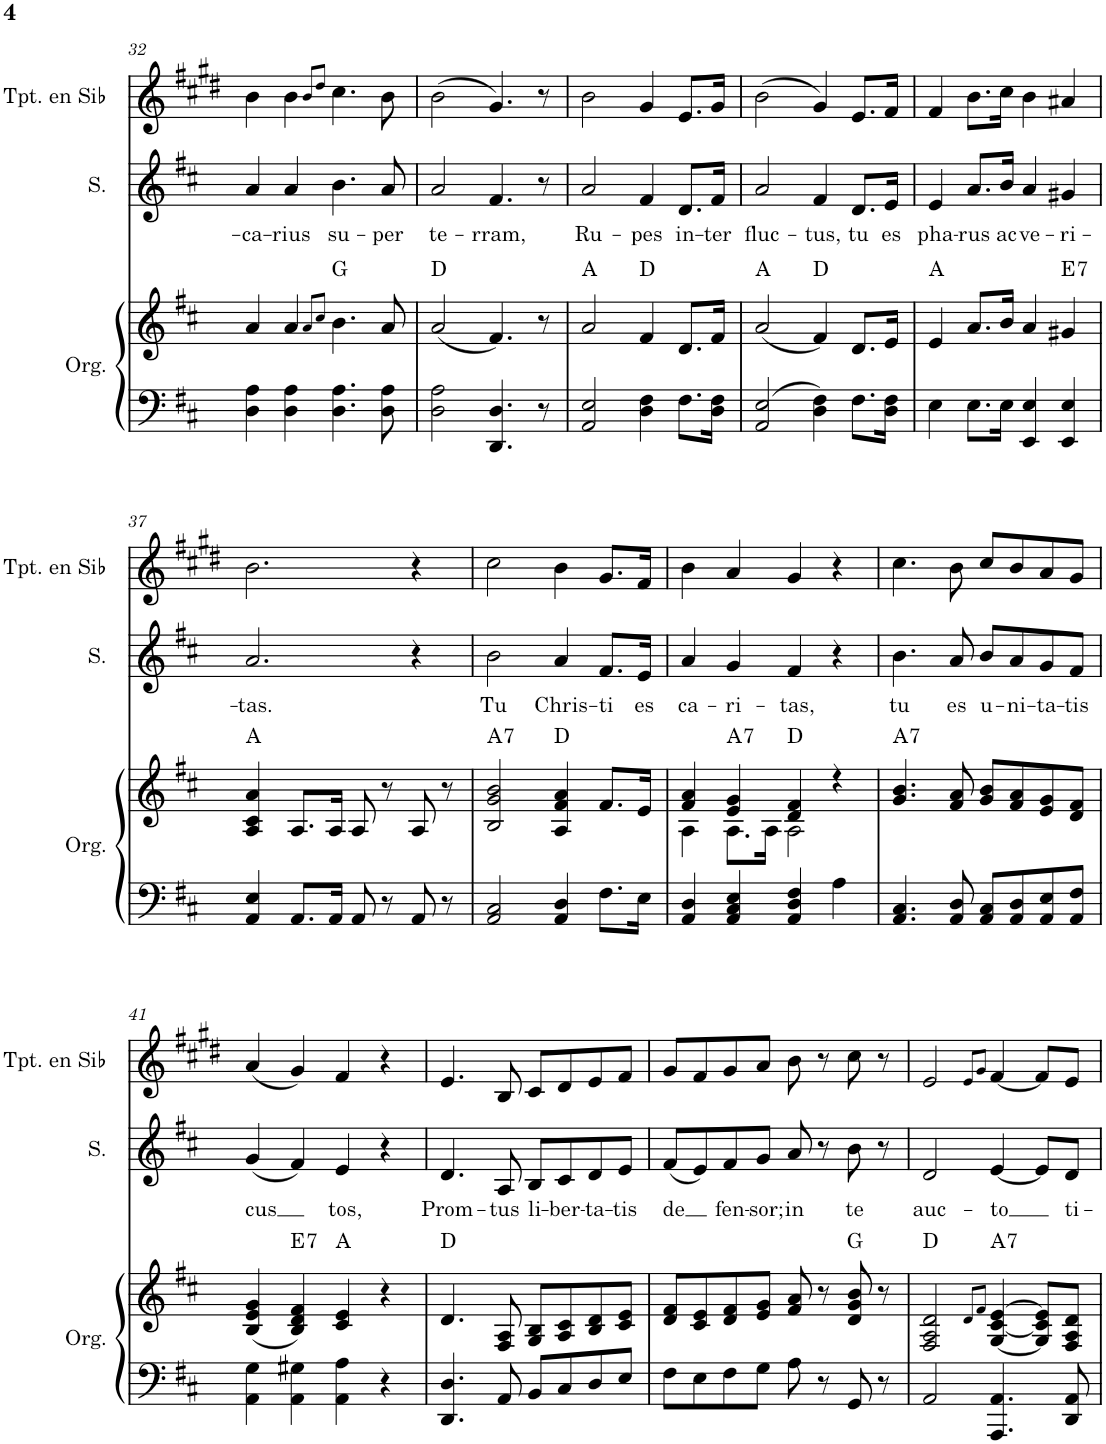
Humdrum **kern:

**kern	**kern	**harte	**kern	**text	**kern
*part3	*part3	*part3	*part2	*part2	*part1
*staff4	*staff3	*	*staff2	*staff2	*staff1
*I"Órgano	*	*	*I"Soprano	*	*I"Trompeta en Sib
*	*	*	*I'S.	*	*I'Tpt. en Sib
!!LO:PB:g=z
*clefF4	*clefG2	*	*clefG2	*	*clefG2
*	*	*	*	*	*Trd1c2
*k[f#c#]	*k[f#c#]	*	*k[f#c#]	*	*k[f#c#g#d#]
*M4/4	*M4/4	*	*M4/4	*	*M4/4
*met(c)	*met(c)	*	*met(c)	*	*met(c)
=32	=32	=32	=32	=32	=32
!	!	!	!	!LO:LY:b	!
4D\ 4A\	4a/	.	4a/	-ca-	4b\
!	!	!	!	!LO:LY:b	!
4D\ 4A\	4a/	.	4a/	-rius	4b\
.	8qa/L	.	.	.	8qb/L
.	8qcc#/J	.	.	.	8qdd#/J
!	!	!	!	!LO:LY:b	!
4.D\ 4.A\	4.b\	G:maj	4.b\	su-	4.cc#\
!	!	!	!	!LO:LY:b	!
8D\ 8A\	8a/	.	8a/	-per	8b\
=33	=33	=33	=33	=33	=33
!	!	!	!	!LO:LY:b	!
2D\ 2A\	(2a/	D:maj	2a/	te-	(2b\
!	!	!	!	!LO:LY:b	!
4.DD/ 4.D/	4.f#/)	.	4.f#/	-rram,	4.g#/)
8r	8r	.	8r	.	8r
=34	=34	=34	=34	=34	=34
!	!	!	!	!LO:LY:b	!
2AA/ 2E/	2a/	A:maj	2a/	Ru-	2b\
!	!	!	!	!LO:LY:b	!
4D\ 4F#\	4f#/	D:maj	4f#/	-pes	4g#/
!	!	!	!	!LO:LY:b	!
8.F#\L	8.d/L	.	8.d/L	in-	8.e/L
!	!	!	!	!LO:LY:b	!
16D\ 16F#\Jk	16f#/Jk	.	16f#/Jk	-ter	16g#/Jk
=35	=35	=35	=35	=35	=35
!	!	!	!	!LO:LY:b	!
2AA/ 2E/	(2a/	A:maj	2a/	fluc-	(2b\
!	!	!	!	!LO:LY:b	!
4D\ 4F#\	4f#/)	D:maj	4f#/	-tus,	4g#/)
!	!	!	!	!LO:LY:b	!
8.F#\L	8.d/L	.	8.d/L	tu	8.e/L
!	!	!	!	!LO:LY:b	!
16D\ 16F#\Jk	16e/Jk	.	16e/Jk	es	16f#/Jk
=36	=36	=36	=36	=36	=36
!	!	!	!	!LO:LY:b	!
4E\	4e/	A:maj	4e/	pha-	4f#/
!	!	!	!	!LO:LY:b	!
8.E\L	8.a/L	.	8.a/L	-rus	8.b\L
!	!	!	!	!LO:LY:b	!
16E\Jk	16b/Jk	.	16b/Jk	ac	16cc#\Jk
!	!	!	!	!LO:LY:b	!
4EE/ 4E/	4a/	.	4a/	ve-	4b\
!	!	!LO:H:kt=7	!	!LO:LY:b	!
4EE/ 4E/	4g#X/	E:7	4g#X/	-ri-	4a#X/
!!LO:LB:g=z
=37	=37	=37	=37	=37	=37
!	!	!	!	!LO:LY:b	!
4AA/ 4E/	4A/ 4c#/ 4a/	A:maj	2.a/	-tas.	2.b\
8.AA/L	8.A/L	.	.	.	.
16AA/Jk	16A/Jk	.	.	.	.
8AA/	8A/	.	.	.	.
8r	8r	.	.	.	.
8AA/	8A/	.	4r	.	4r
8r	8r	.	.	.	.
=38	=38	=38	=38	=38	=38
!	!	!LO:H:kt=7	!	!LO:LY:b	!
2AA/ 2C#/	2B/ 2g/ 2b/	A:7	2b\	Tu	2cc#\
!	!	!	!	!LO:LY:b	!
4AA/ 4D/	4A/ 4f#/ 4a/	D:maj	4a/	Chris-	4b\
!	!	!	!	!LO:LY:b	!
8.F#\L	8.f#/L	.	8.f#/L	-ti	8.g#/L
!	!	!	!	!LO:LY:b	!
16E\Jk	16e/Jk	.	16e/Jk	es	16f#/Jk
=39	=39	=39	=39	=39	=39
*	*^	*	*	*	*
!	!	!	!	!	!LO:LY:b	!
4AA/ 4D/	4f#/ 4a/	4A\	.	4a/	ca-	4b\
!	!	!	!LO:H:kt=7	!	!LO:LY:b	!
4AA/ 4C#/ 4E/	4e/ 4g/	8.A\L	A:7	4g/	-ri-	4a/
.	.	16A\Jk	.	.	.	.
!	!	!	!	!	!LO:LY:b	!
4AA/ 4D/ 4F#/	4d/ 4f#/	2A\	D:maj	4f#/	-tas,	4g#/
4A\	4r	.	.	4r	.	4r
*	*v	*v	*	*	*	*
=40	=40	=40	=40	=40	=40
!	!	!LO:H:kt=7	!	!LO:LY:b	!
4.AA/ 4.C#/	4.g/ 4.b/	A:7	4.b\	tu	4.cc#\
!	!	!	!	!LO:LY:b	!
8AA/ 8D/	8f#/ 8a/	.	8a/	es	8b\
!	!	!	!	!LO:LY:b	!
8AA/ 8C#/L	8g/ 8b/L	.	8b/L	u-	8cc#/L
!	!	!	!	!LO:LY:b	!
8AA/ 8D/	8f#/ 8a/	.	8a/	-ni-	8b/
!	!	!	!	!LO:LY:b	!
8AA/ 8E/	8e/ 8g/	.	8g/	-ta-	8a/
!	!	!	!	!LO:LY:b	!
8AA/ 8F#/J	8d/ 8f#/J	.	8f#/J	-tis	8g#/J
!!LO:LB:g=z
=41	=41	=41	=41	=41	=41
!	!	!	!	!LO:LY:b	!
4AA\ 4G\	(4B/ 4e/ 4g/	.	(4g/	cus	(4a/
!	!	!LO:H:kt=7	!	!	!
4AA\ 4G#X\	4B/ 4d/ 4f#/)	E:7	4f#/)	.	4g#/)
!	!	!	!	!LO:LY:b	!
4AA\ 4A\	4c#/ 4e/	A:maj	4e/	tos,	4f#/
4r	4r	.	4r	.	4r
=42	=42	=42	=42	=42	=42
!	!	!	!	!LO:LY:b	!
4.DD/ 4.D/	4.d/	D:maj	4.d/	Prom-	4.e/
!	!	!	!	!LO:LY:b	!
8AA/	8F#/ 8A/	.	8A/	-tus	8B/
!	!	!	!	!LO:LY:b	!
8BB/L	8G/ 8B/L	.	8B/L	li-	8c#/L
!	!	!	!	!LO:LY:b	!
8C#/	8A/ 8c#/	.	8c#/	-ber-	8d#/
!	!	!	!	!LO:LY:b	!
8D/	8B/ 8d/	.	8d/	-ta-	8e/
!	!	!	!	!LO:LY:b	!
8E/J	8c#/ 8e/J	.	8e/J	-tis	8f#/J
=43	=43	=43	=43	=43	=43
!	!	!	!	!LO:LY:b	!
8F#\L	8d/ 8f#/L	.	(8f#/L	de	8g#/L
8E\	8c#/ 8e/	.	8e/)	.	8f#/
!	!	!	!	!LO:LY:b	!
8F#\	8d/ 8f#/	.	8f#/	fen-	8g#/
!	!	!	!	!LO:LY:b	!
8G\J	8e/ 8g/J	.	8g/J	-sor;	8a/J
!	!	!	!	!LO:LY:b	!
8A\	8f#/ 8a/	.	8a/	in	8b\
8r	8r	.	8r	.	8r
!	!	!	!	!LO:LY:b	!
8GG/	8d/ 8g/ 8b/	G:maj	8b\	te	8cc#\
8r	8r	.	8r	.	8r
=44	=44	=44	=44	=44	=44
!	!	!	!	!LO:LY:b	!
2AA/	2F#/ 2A/ 2d/	D:maj	2d/	auc-	2e/
.	8qd/L	.	.	.	8qe/L
.	8qf#/J	.	.	.	8qg#/J
!	!	!LO:H:kt=7	!	!LO:LY:b	!
4.AAA/ 4.AA/	[4G/ [4c#/ [4e/	A:7	[4e/	-to	[4f#/
.	8G/] 8c#/] 8e/]L	.	8e/L]	.	8f#/L]
!	!	!	!	!LO:LY:b	!
8DD/ 8AA/	8F#/ 8A/ 8d/J	.	8d/J	ti-	8e/J
=	=	=	=	=	=
*-	*-	*-	*-	*-	*-
